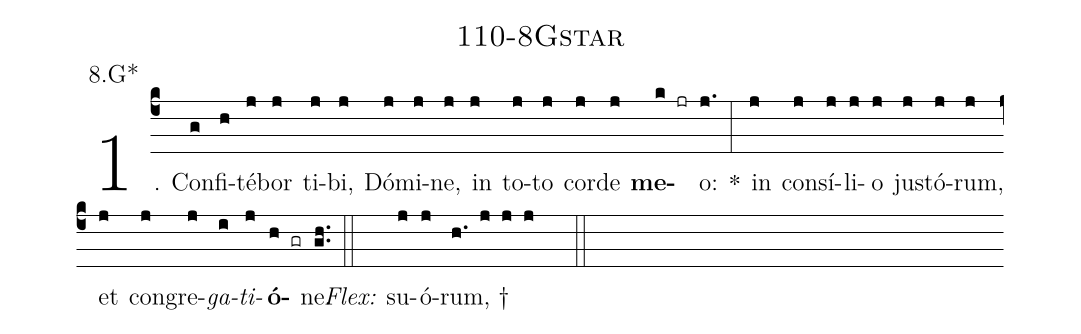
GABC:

name: 110-8Gstar;
annotation: 8.G*;
%%
(c4)1. Con(g)fi(h)té(j)bor(j) ti(j)bi,(j) Dó(j)mi(j)ne,(j) in(j) to(j)to(j) cor(j)de(j) <b>me</b>(k jr)o:(j.) *(:) in(j) con(j)sí(j)li(j)o(j) jus(j)tó(j)rum,(j) et(j) con(j)gre(j)<i>ga</i>(i)<i>ti</i>(j)<b>ó</b>(h gr)ne.(gh..) (::)
<i>Flex:</i>()  su(j)ó(j)rum, †(h. j j j  ::)
